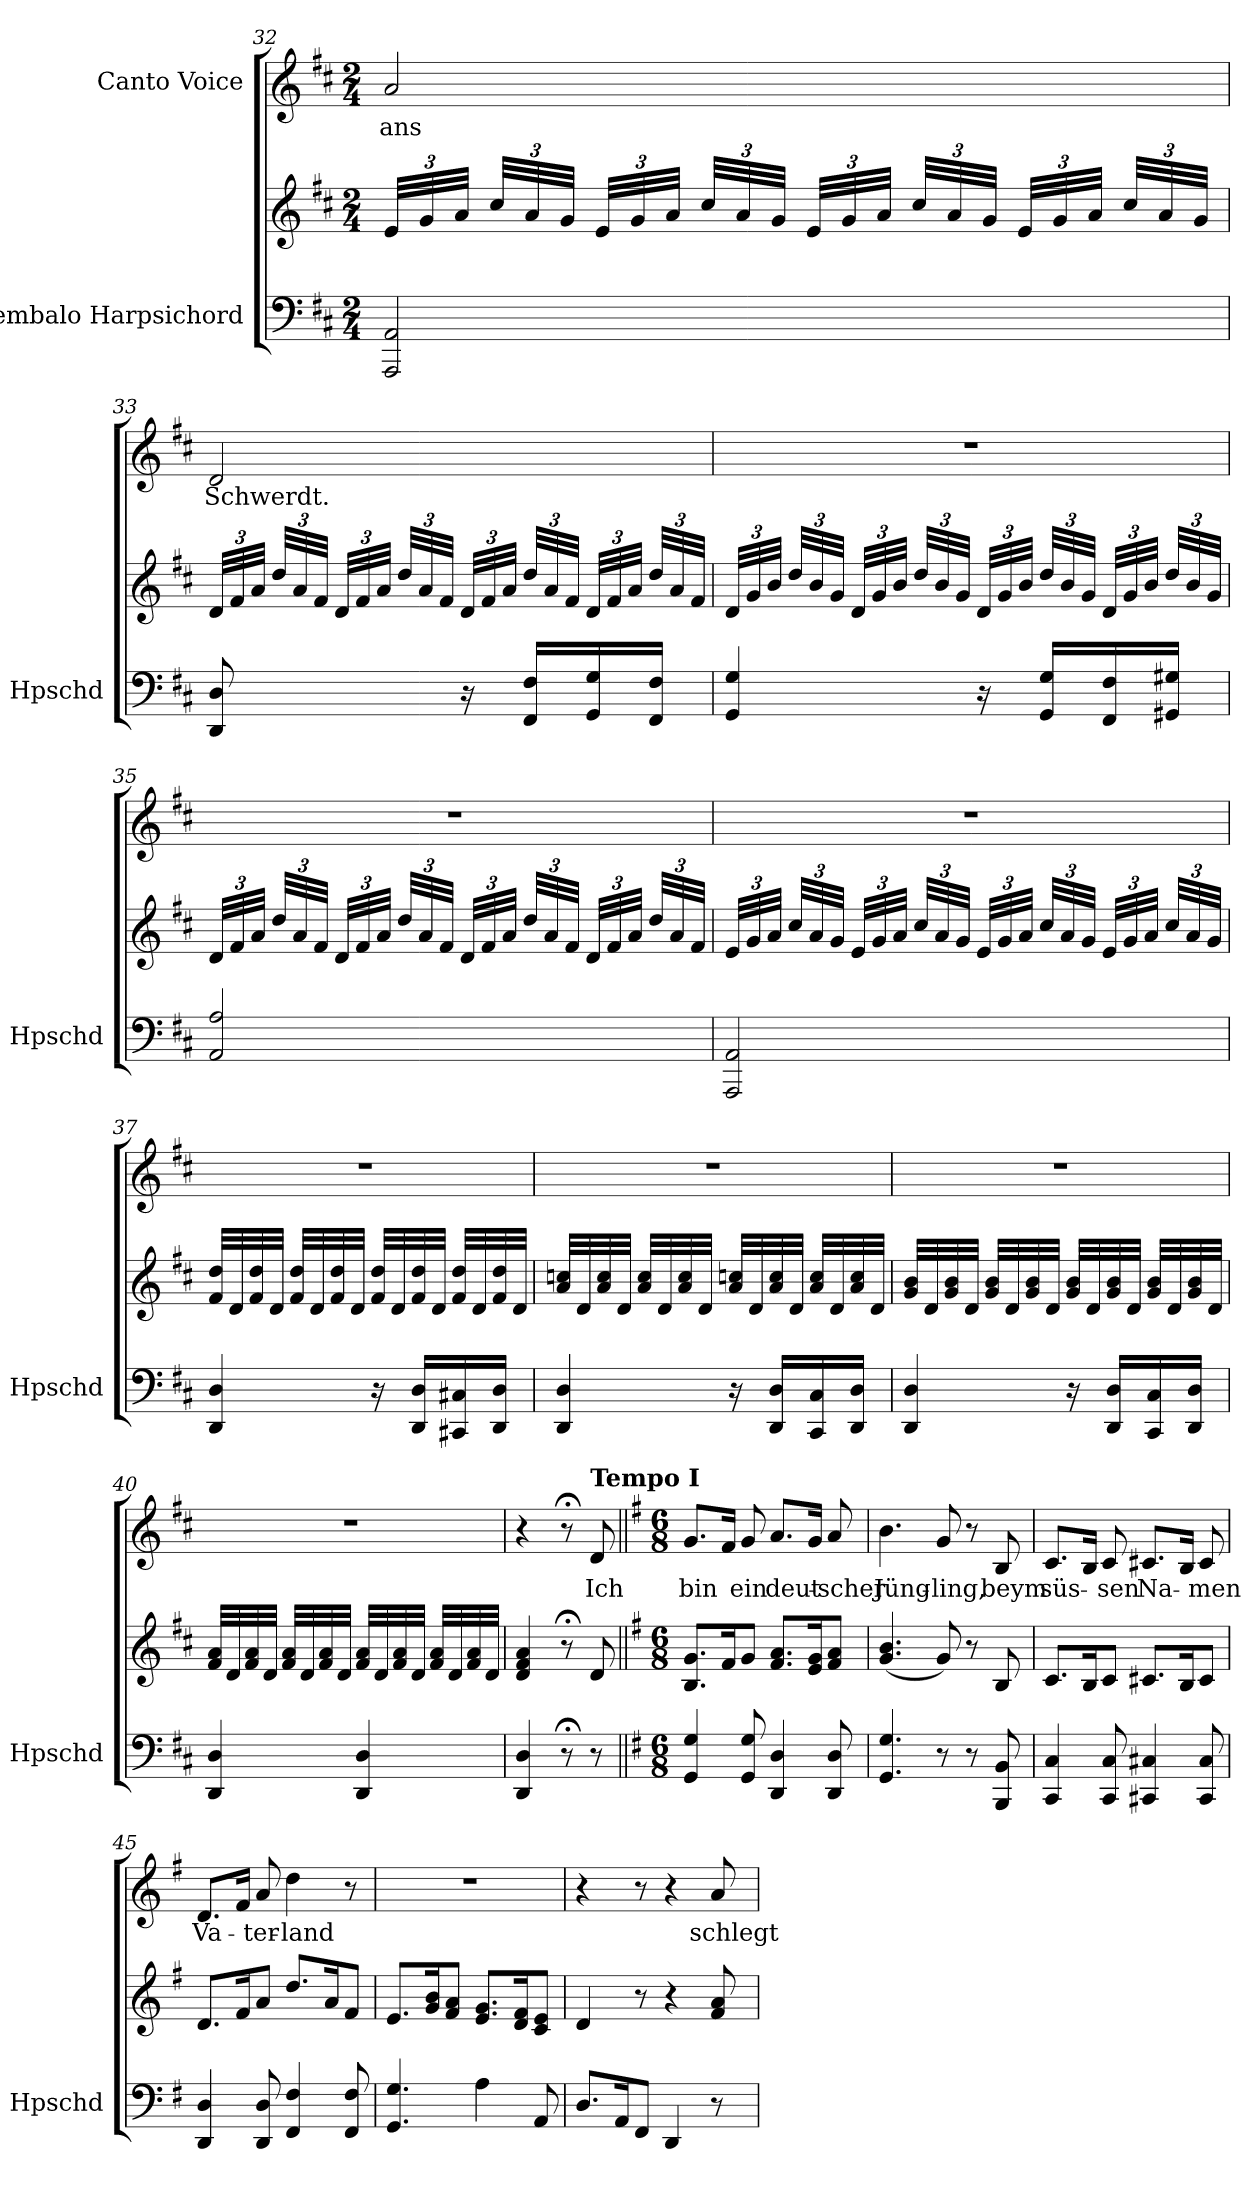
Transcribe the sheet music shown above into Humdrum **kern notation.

**kern	**kern	**kern	**text
*part2	*part2	*part1	*part1
*staff3	*staff2	*staff1	*staff1
*I"Cembalo Harpsichord	*	*I"Canto Voice	*
*I'Hpschd	*	*	*
!!LO:LB:g=z
*clefF4	*clefG2	*clefG2	*
*k[f#c#]	*k[f#c#]	*k[f#c#]	*
*M2/4	*M2/4	*M2/4	*
*	*Xbrackettup	*	*
=32	=32	=32	=32
!	!	!	!LO:LY:b
2AAA/ 2AA/	48e/LLL	2a/	ans
.	48g/	.	.
.	48a/JJJ	.	.
.	48cc#/LLL	.	.
.	48a/	.	.
.	48g/JJJ	.	.
.	48e/LLL	.	.
.	48g/	.	.
.	48a/JJJ	.	.
.	48cc#/LLL	.	.
.	48a/	.	.
.	48g/JJJ	.	.
.	48e/LLL	.	.
.	48g/	.	.
.	48a/JJJ	.	.
.	48cc#/LLL	.	.
.	48a/	.	.
.	48g/JJJ	.	.
.	48e/LLL	.	.
.	48g/	.	.
.	48a/JJJ	.	.
.	48cc#/LLL	.	.
.	48a/	.	.
.	48g/JJJ	.	.
!!LO:LB:g=z
=33	=33	=33	=33
!	!	!	!LO:LY:b
8DD/ 8D/	48d/LLL	2d/	Schwerdt.
.	48f#/	.	.
.	48a/JJJ	.	.
.	48dd/LLL	.	.
.	48a/	.	.
.	48f#/JJJ	.	.
8ryy	48d/LLL	.	.
.	48f#/	.	.
.	48a/JJJ	.	.
.	48dd/LLL	.	.
.	48a/	.	.
.	48f#/JJJ	.	.
16r	48d/LLL	.	.
.	48f#/	.	.
.	48a/JJJ	.	.
16FF#/ 16F#/LL	48dd/LLL	.	.
.	48a/	.	.
.	48f#/JJJ	.	.
16GG/ 16G/	48d/LLL	.	.
.	48f#/	.	.
.	48a/JJJ	.	.
16FF#/ 16F#/JJ	48dd/LLL	.	.
.	48a/	.	.
.	48f#/JJJ	.	.
!!LO:LB:g=z
=34	=34	=34	=34
4GG/ 4G/	48d/LLL	2r	.
.	48g/	.	.
.	48b/JJJ	.	.
.	48dd/LLL	.	.
.	48b/	.	.
.	48g/JJJ	.	.
.	48d/LLL	.	.
.	48g/	.	.
.	48b/JJJ	.	.
.	48dd/LLL	.	.
.	48b/	.	.
.	48g/JJJ	.	.
16r	48d/LLL	.	.
.	48g/	.	.
.	48b/JJJ	.	.
16GG/ 16G/LL	48dd/LLL	.	.
.	48b/	.	.
.	48g/JJJ	.	.
16FF#/ 16F#/	48d/LLL	.	.
.	48g/	.	.
.	48b/JJJ	.	.
16GG#X/ 16G#X/JJ	48dd/LLL	.	.
.	48b/	.	.
.	48g/JJJ	.	.
!!LO:LB:g=z
=35	=35	=35	=35
2AA/ 2A/	48d/LLL	2r	.
.	48f#/	.	.
.	48a/JJJ	.	.
.	48dd/LLL	.	.
.	48a/	.	.
.	48f#/JJJ	.	.
.	48d/LLL	.	.
.	48f#/	.	.
.	48a/JJJ	.	.
.	48dd/LLL	.	.
.	48a/	.	.
.	48f#/JJJ	.	.
.	48d/LLL	.	.
.	48f#/	.	.
.	48a/JJJ	.	.
.	48dd/LLL	.	.
.	48a/	.	.
.	48f#/JJJ	.	.
.	48d/LLL	.	.
.	48f#/	.	.
.	48a/JJJ	.	.
.	48dd/LLL	.	.
.	48a/	.	.
.	48f#/JJJ	.	.
!!LO:LB:g=z
=36	=36	=36	=36
2AAA/ 2AA/	48e/LLL	2r	.
.	48g/	.	.
.	48a/JJJ	.	.
.	48cc#/LLL	.	.
.	48a/	.	.
.	48g/JJJ	.	.
.	48e/LLL	.	.
.	48g/	.	.
.	48a/JJJ	.	.
.	48cc#/LLL	.	.
.	48a/	.	.
.	48g/JJJ	.	.
.	48e/LLL	.	.
.	48g/	.	.
.	48a/JJJ	.	.
.	48cc#/LLL	.	.
.	48a/	.	.
.	48g/JJJ	.	.
.	48e/LLL	.	.
.	48g/	.	.
.	48a/JJJ	.	.
.	48cc#/LLL	.	.
.	48a/	.	.
.	48g/JJJ	.	.
=37	=37	=37	=37
4DD/ 4D/	32f#/ 32dd/LLL	2r	.
.	32d/	.	.
.	32f#/ 32dd/	.	.
.	32d/JJJ	.	.
.	32f#/ 32dd/LLL	.	.
.	32d/	.	.
.	32f#/ 32dd/	.	.
.	32d/JJJ	.	.
16r	32f#/ 32dd/LLL	.	.
.	32d/	.	.
16DD/ 16D/LL	32f#/ 32dd/	.	.
.	32d/JJJ	.	.
16CC#X/ 16C#X/	32f#/ 32dd/LLL	.	.
.	32d/	.	.
16DD/ 16D/JJ	32f#/ 32dd/	.	.
.	32d/JJJ	.	.
!!LO:PB:g=z
=38	=38	=38	=38
4DD/ 4D/	32a/ 32ccn/LLL	2r	.
.	32d/	.	.
.	32a/ 32cc/	.	.
.	32d/JJJ	.	.
.	32a/ 32cc/LLL	.	.
.	32d/	.	.
.	32a/ 32cc/	.	.
.	32d/JJJ	.	.
16r	32a/ 32ccn/LLL	.	.
.	32d/	.	.
16DD/ 16D/LL	32a/ 32cc/	.	.
.	32d/JJJ	.	.
16CC#/ 16C#/	32a/ 32cc/LLL	.	.
.	32d/	.	.
16DD/ 16D/JJ	32a/ 32cc/	.	.
.	32d/JJJ	.	.
=39	=39	=39	=39
4DD/ 4D/	32g/ 32b/LLL	2r	.
.	32d/	.	.
.	32g/ 32b/	.	.
.	32d/JJJ	.	.
.	32g/ 32b/LLL	.	.
.	32d/	.	.
.	32g/ 32b/	.	.
.	32d/JJJ	.	.
16r	32g/ 32b/LLL	.	.
.	32d/	.	.
16DD/ 16D/LL	32g/ 32b/	.	.
.	32d/JJJ	.	.
16CC#/ 16C#/	32g/ 32b/LLL	.	.
.	32d/	.	.
16DD/ 16D/JJ	32g/ 32b/	.	.
.	32d/JJJ	.	.
!!LO:LB:g=z
=40	=40	=40	=40
4DD/ 4D/	32f#/ 32a/LLL	2r	.
.	32d/	.	.
.	32f#/ 32a/	.	.
.	32d/JJJ	.	.
.	32f#/ 32a/LLL	.	.
.	32d/	.	.
.	32f#/ 32a/	.	.
.	32d/JJJ	.	.
4DD/ 4D/	32f#/ 32a/LLL	.	.
.	32d/	.	.
.	32f#/ 32a/	.	.
.	32d/JJJ	.	.
.	32f#/ 32a/LLL	.	.
.	32d/	.	.
.	32f#/ 32a/	.	.
.	32d/JJJ	.	.
=41	=41	=41	=41
4DD/ 4D/	4d/ 4f#/ 4a/	4r	.
8r;<	8r;<	8r;<	.
!	!	!LO:TX:a:B:t=Tempo I	!
!	!	!	!LO:LY:b
8r	8d/	8d/	Ich
!!LO:PB:g=z
=42||	=42||	=42||	=42||
*k[f#]	*k[f#]	*k[f#]	*
*M6/8	*M6/8	*M6/8	*
!	!	!	!LO:LY:b
4GG/ 4G/	8.B/ 8.g/L	8.g/L	bin
.	16f#/K	16f#/Jk	.
!	!	!	!LO:LY:b
8GG/ 8G/	8g/J	8g/	ein
!	!	!	!LO:LY:b
4DD/ 4D/	8.f#/ 8.a/L	8.a/L	deut-
.	16e/ 16g/K	16g/Jk	.
!	!	!	!LO:LY:b
8DD/ 8D/	8f#/ 8a/J	8a/	-scher
=43	=43	=43	=43
!	!	!	!LO:LY:b
4.GG/ 4.G/	(4.g/ 4.b/	4.b\	Jüng-
!	!	!	!LO:LY:b
8r	8g/)	8g/	-ling,
8r	8r	8r	.
!	!	!	!LO:LY:b
8BBB/ 8BB/	8B/	8B/	beym
=44	=44	=44	=44
!	!	!	!LO:LY:b
4CC/ 4C/	8.c/L	8.c/L	süs-
.	16B/K	16B/Jk	.
!	!	!	!LO:LY:b
8CC/ 8C/	8c/J	8c/	-sen
!	!	!	!LO:LY:b
4CC#X/ 4C#X/	8.c#X/L	8.c#X/L	Na-
.	16B/K	16B/Jk	.
!	!	!	!LO:LY:b
8CC#/ 8C#/	8c#/J	8c#/	-men
=45	=45	=45	=45
!	!	!	!LO:LY:b
4DD/ 4D/	8.d/L	8.d/L	Va-
.	16f#/K	16f#/Jk	.
!	!	!	!LO:LY:b
8DD/ 8D/	8a/J	8a/	-ter-
!	!	!	!LO:LY:b
4FF#/ 4F#/	8.dd/L	4dd\	-land
.	16a/K	.	.
8FF#/ 8F#/	8f#/J	8r	.
=46	=46	=46	=46
4.GG/ 4.G/	8.e/L	2.r	.
.	16g/ 16b/K	.	.
.	8f#/ 8a/J	.	.
4A\	8.e/ 8.g/L	.	.
.	16d/ 16f#/K	.	.
8AA/	8c/ 8e/J	.	.
=47	=47	=47	=47
8.D/L	4d/	4r	.
16AA/K	.	.	.
8FF#/J	8r	8r	.
4DD/	4r	4r	.
!	!	!	!LO:LY:b
8r	8f#/ 8a/	8a/	schlegt
=	=	=	=
*-	*-	*-	*-
